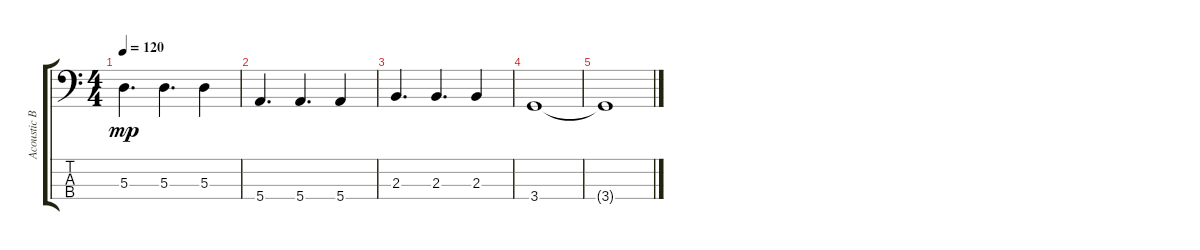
\track ("Acoustic Bass" "Acoustic B") {instrument acousticguitarsteel}
\staff {score tabs}
\tuning (G2 D2 A1 E1) {hide}
\ts (4 4)
\tempo 120
\clef f4
\ks c
5.3.4{d dy mp} 5.3.4{d} 5.3.4 |
5.4.4{d} 5.4.4{d} 5.4.4 |
2.3.4{d} 2.3.4{d} 2.3.4 |
3.4.1 |
3.4{t}.1
